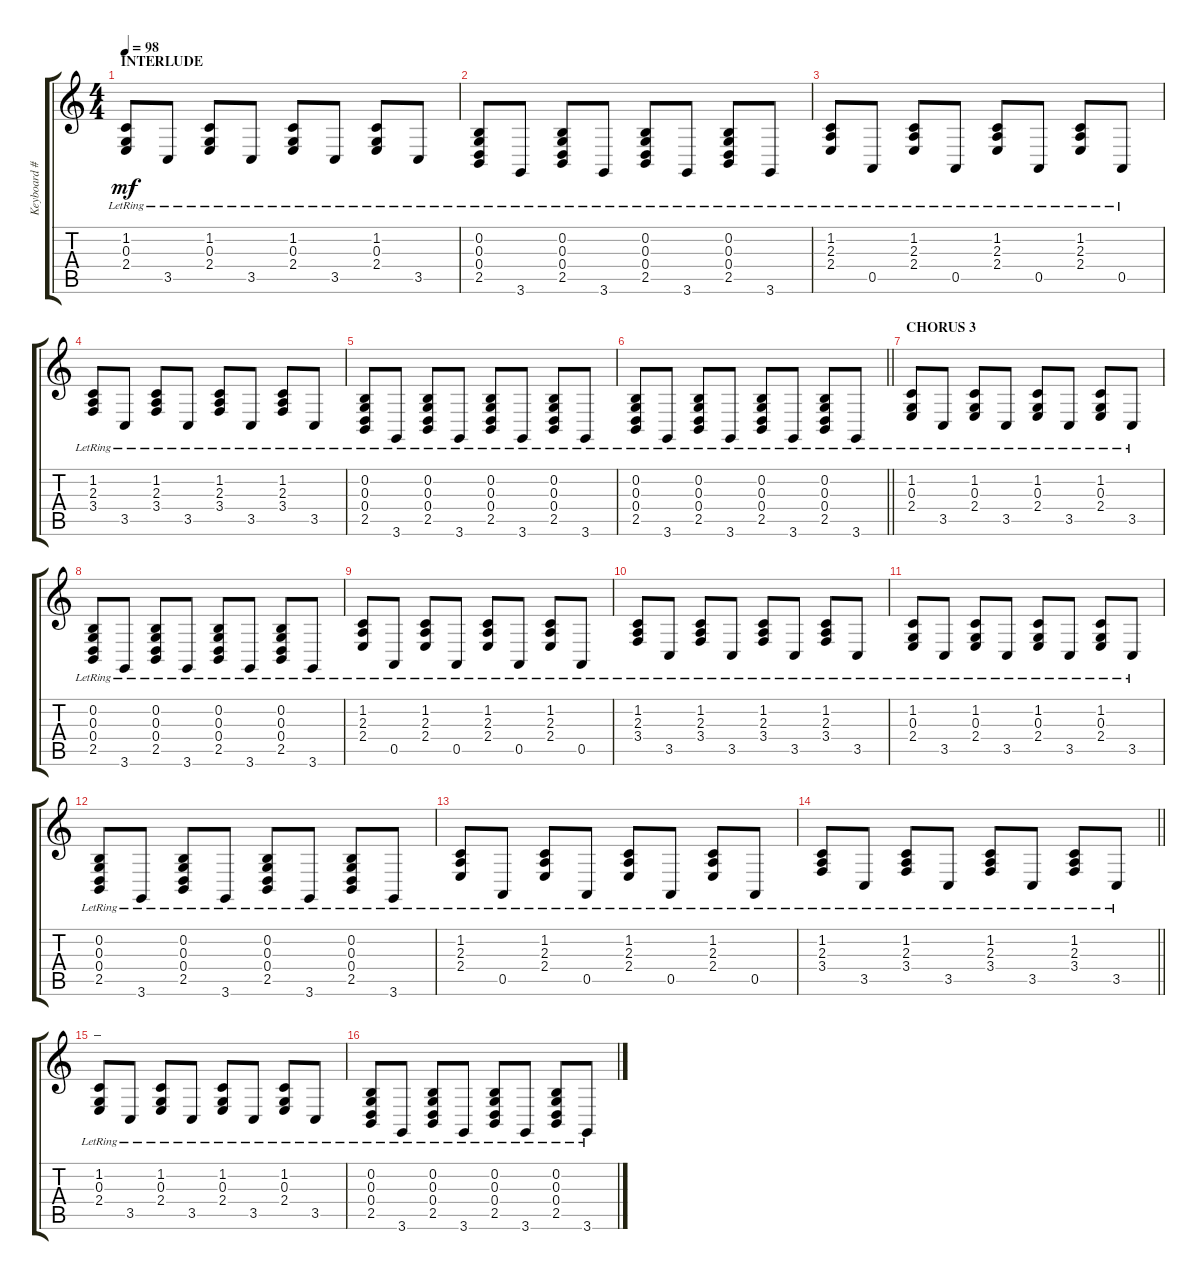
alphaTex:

\track ("Keyboard #2" "Keyboard #") {instrument acousticgrandpiano}
\staff {score tabs}
\tuning (E4 B3 G3 D3 A2 E2) {hide}
\ts (4 4)
\section ("" "INTERLUDE")
\tempo 98
\clef g2
\ks c
(1.2{lr} 0.3{lr} 2.4{lr}).8{dy mf} 3.5{lr}.8 (1.2{lr} 0.3{lr} 2.4{lr}).8 3.5{lr}.8 (1.2{lr} 0.3{lr} 2.4{lr}).8 3.5{lr}.8 (1.2{lr} 0.3{lr} 2.4{lr}).8 3.5{lr}.8 |
(0.2{lr} 0.3{lr} 0.4{lr} 2.5{lr}).8 3.6{lr}.8 (0.2{lr} 0.3{lr} 0.4{lr} 2.5{lr}).8 3.6{lr}.8 (0.2{lr} 0.3{lr} 0.4{lr} 2.5{lr}).8 3.6{lr}.8 (0.2{lr} 0.3{lr} 0.4{lr} 2.5{lr}).8 3.6{lr}.8 |
(1.2{lr} 2.3{lr} 2.4{lr}).8 0.5{lr}.8 (1.2{lr} 2.3{lr} 2.4{lr}).8 0.5{lr}.8 (1.2{lr} 2.3{lr} 2.4{lr}).8 0.5{lr}.8 (1.2{lr} 2.3{lr} 2.4{lr}).8 0.5{lr}.8 |
(1.2{lr} 2.3{lr} 3.4{lr}).8 3.5{lr}.8 (1.2{lr} 2.3{lr} 3.4{lr}).8 3.5{lr}.8 (1.2{lr} 2.3{lr} 3.4{lr}).8 3.5{lr}.8 (1.2{lr} 2.3{lr} 3.4{lr}).8 3.5{lr}.8 |
(0.2{lr} 0.3{lr} 0.4{lr} 2.5{lr}).8 3.6{lr}.8 (0.2{lr} 0.3{lr} 0.4{lr} 2.5{lr}).8 3.6{lr}.8 (0.2{lr} 0.3{lr} 0.4{lr} 2.5{lr}).8 3.6{lr}.8 (0.2{lr} 0.3{lr} 0.4{lr} 2.5{lr}).8 3.6{lr}.8 |
\barLineRight lightlight
(0.2{lr} 0.3{lr} 0.4{lr} 2.5{lr}).8 3.6{lr}.8 (0.2{lr} 0.3{lr} 0.4{lr} 2.5{lr}).8 3.6{lr}.8 (0.2{lr} 0.3{lr} 0.4{lr} 2.5{lr}).8 3.6{lr}.8 (0.2{lr} 0.3{lr} 0.4{lr} 2.5{lr}).8 3.6{lr}.8 |
\section ("" "CHORUS 3")
(1.2{lr} 0.3{lr} 2.4{lr}).8 3.5{lr}.8 (1.2{lr} 0.3{lr} 2.4{lr}).8 3.5{lr}.8 (1.2{lr} 0.3{lr} 2.4{lr}).8 3.5{lr}.8 (1.2{lr} 0.3{lr} 2.4{lr}).8 3.5{lr}.8 |
(0.2{lr} 0.3{lr} 0.4{lr} 2.5{lr}).8 3.6{lr}.8 (0.2{lr} 0.3{lr} 0.4{lr} 2.5{lr}).8 3.6{lr}.8 (0.2{lr} 0.3{lr} 0.4{lr} 2.5{lr}).8 3.6{lr}.8 (0.2{lr} 0.3{lr} 0.4{lr} 2.5{lr}).8 3.6{lr}.8 |
(1.2{lr} 2.3{lr} 2.4{lr}).8 0.5{lr}.8 (1.2{lr} 2.3{lr} 2.4{lr}).8 0.5{lr}.8 (1.2{lr} 2.3{lr} 2.4{lr}).8 0.5{lr}.8 (1.2{lr} 2.3{lr} 2.4{lr}).8 0.5{lr}.8 |
(1.2{lr} 2.3{lr} 3.4{lr}).8 3.5{lr}.8 (1.2{lr} 2.3{lr} 3.4{lr}).8 3.5{lr}.8 (1.2{lr} 2.3{lr} 3.4{lr}).8 3.5{lr}.8 (1.2{lr} 2.3{lr} 3.4{lr}).8 3.5{lr}.8 |
(1.2{lr} 0.3{lr} 2.4{lr}).8 3.5{lr}.8 (1.2{lr} 0.3{lr} 2.4{lr}).8 3.5{lr}.8 (1.2{lr} 0.3{lr} 2.4{lr}).8 3.5{lr}.8 (1.2{lr} 0.3{lr} 2.4{lr}).8 3.5{lr}.8 |
(0.2{lr} 0.3{lr} 0.4{lr} 2.5{lr}).8 3.6{lr}.8 (0.2{lr} 0.3{lr} 0.4{lr} 2.5{lr}).8 3.6{lr}.8 (0.2{lr} 0.3{lr} 0.4{lr} 2.5{lr}).8 3.6{lr}.8 (0.2{lr} 0.3{lr} 0.4{lr} 2.5{lr}).8 3.6{lr}.8 |
(1.2{lr} 2.3{lr} 2.4{lr}).8 0.5{lr}.8 (1.2{lr} 2.3{lr} 2.4{lr}).8 0.5{lr}.8 (1.2{lr} 2.3{lr} 2.4{lr}).8 0.5{lr}.8 (1.2{lr} 2.3{lr} 2.4{lr}).8 0.5{lr}.8 |
\barLineRight lightlight
(1.2{lr} 2.3{lr} 3.4{lr}).8 3.5{lr}.8 (1.2{lr} 2.3{lr} 3.4{lr}).8 3.5{lr}.8 (1.2{lr} 2.3{lr} 3.4{lr}).8 3.5{lr}.8 (1.2{lr} 2.3{lr} 3.4{lr}).8 3.5{lr}.8 |
\section ("" "_")
(1.2{lr} 0.3{lr} 2.4{lr}).8 3.5{lr}.8 (1.2{lr} 0.3{lr} 2.4{lr}).8 3.5{lr}.8 (1.2{lr} 0.3{lr} 2.4{lr}).8 3.5{lr}.8 (1.2{lr} 0.3{lr} 2.4{lr}).8 3.5{lr}.8 |
(0.2{lr} 0.3{lr} 0.4{lr} 2.5{lr}).8 3.6{lr}.8 (0.2{lr} 0.3{lr} 0.4{lr} 2.5{lr}).8 3.6{lr}.8 (0.2{lr} 0.3{lr} 0.4{lr} 2.5{lr}).8 3.6{lr}.8 (0.2{lr} 0.3{lr} 0.4{lr} 2.5{lr}).8 3.6{lr}.8
